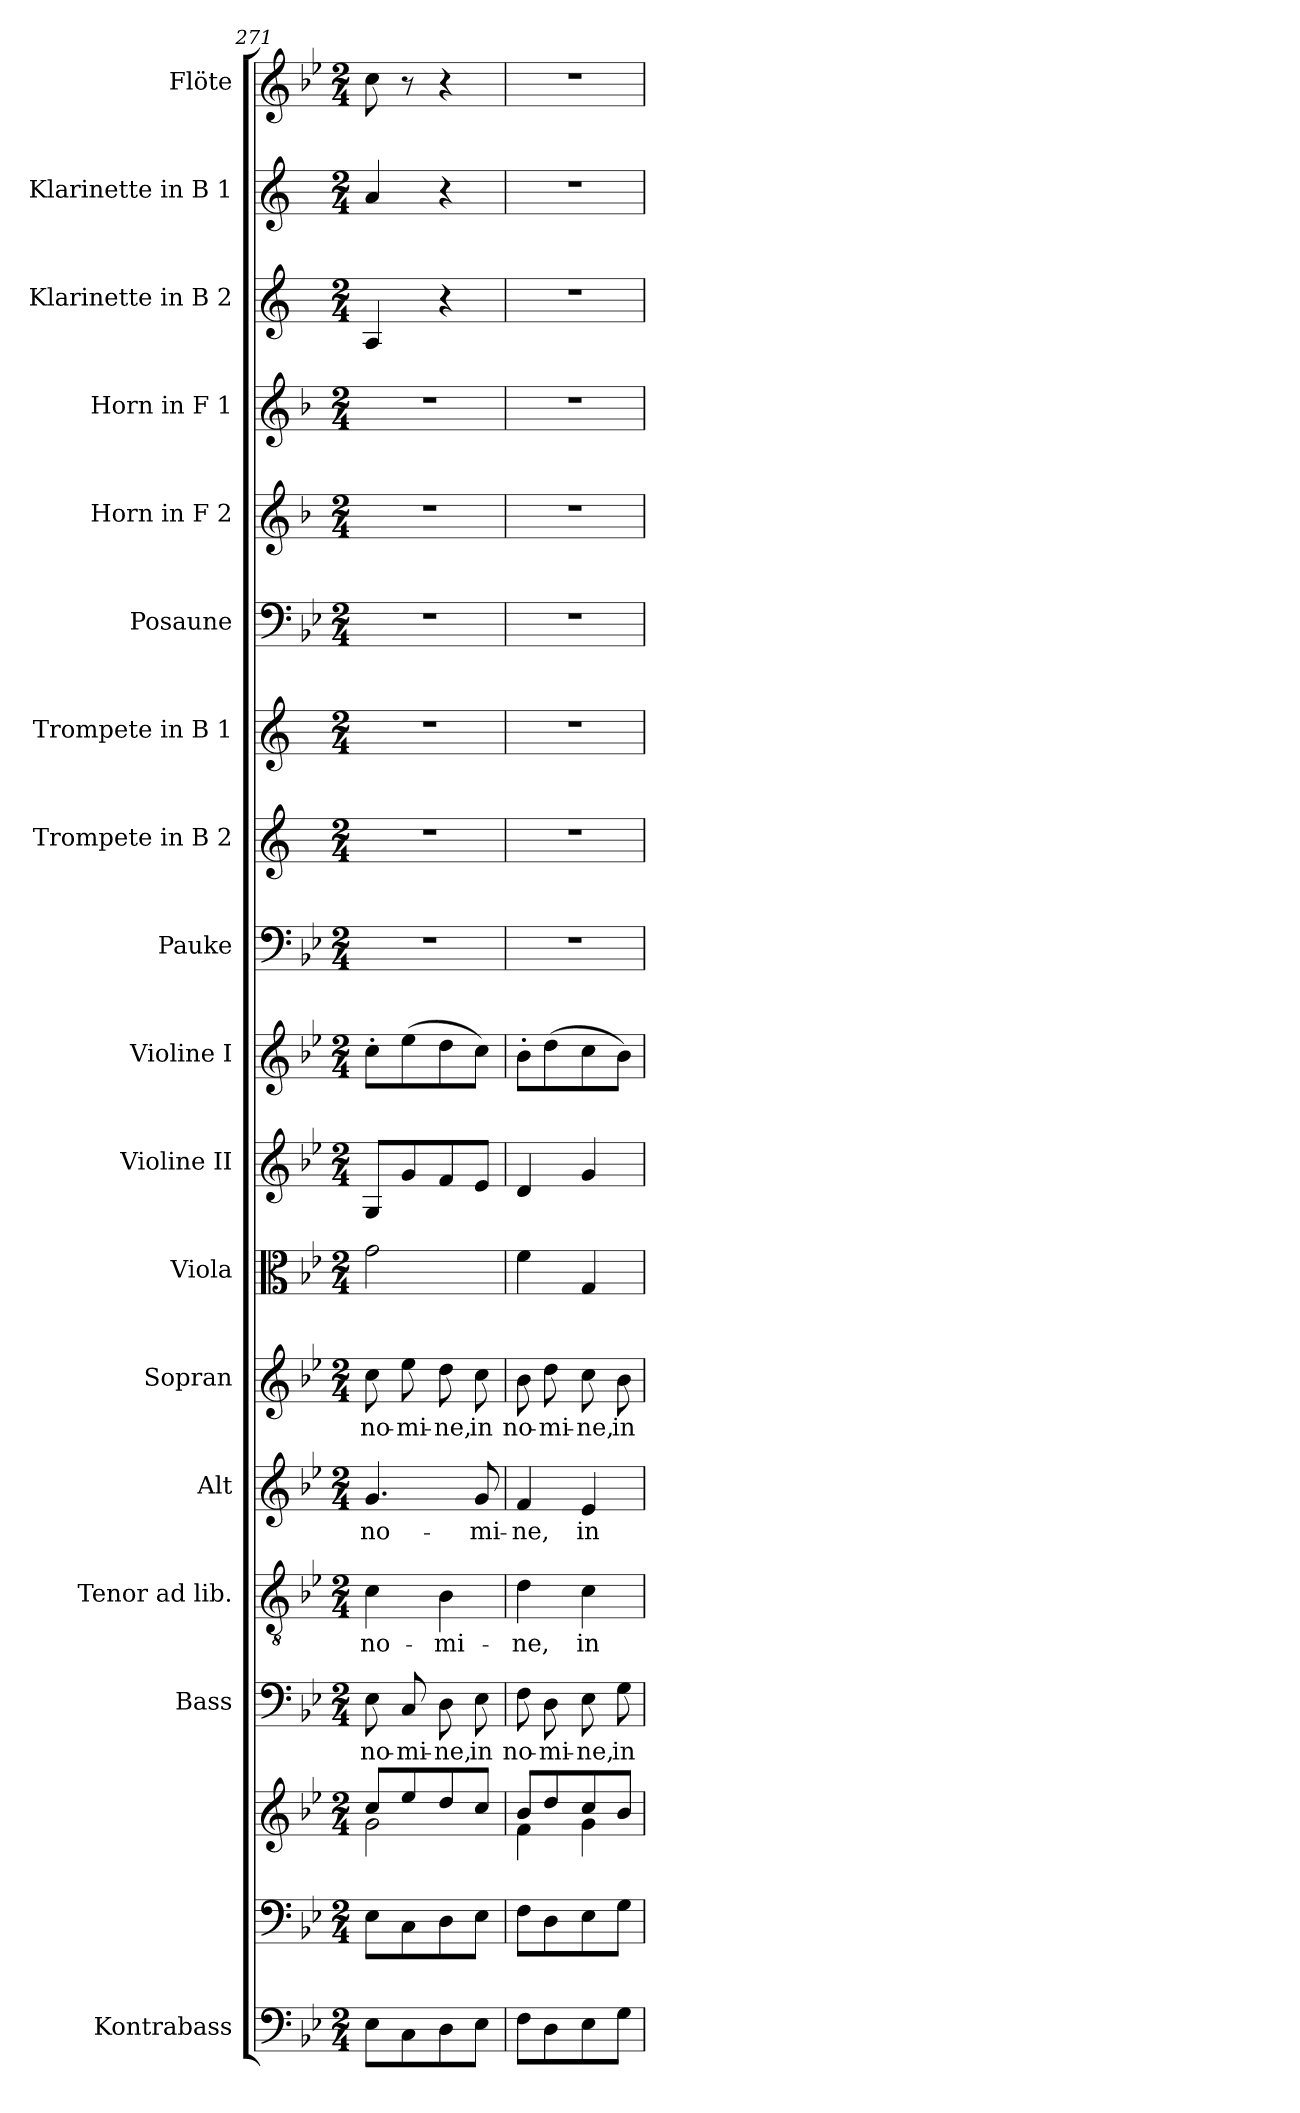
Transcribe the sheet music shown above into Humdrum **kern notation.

**kern	**kern	**kern	**kern	**text	**kern	**text	**kern	**text	**kern	**text	**kern	**kern	**kern	**kern	**kern	**kern	**kern	**kern	**kern	**kern	**kern	**kern
*part18	*part17	*part17	*part16	*part16	*part15	*part15	*part14	*part14	*part13	*part13	*part12	*part11	*part10	*part9	*part8	*part7	*part6	*part5	*part4	*part3	*part2	*part1
*staff19	*staff18	*staff17	*staff16	*staff16	*staff15	*staff15	*staff14	*staff14	*staff13	*staff13	*staff12	*staff11	*staff10	*staff9	*staff8	*staff7	*staff6	*staff5	*staff4	*staff3	*staff2	*staff1
*I"Kontrabass	*	*	*I"Bass	*	*I"Tenor ad lib.	*	*I"Alt	*	*I"Sopran	*	*I"Viola	*I"Violine II	*I"Violine I	*I"Pauke	*I"Trompete in B 2	*I"Trompete in B 1	*I"Posaune	*I"Horn in F 2	*I"Horn in F 1	*I"Klarinette in B 2	*I"Klarinette in B 1	*I"Flöte
*I'Kb.	*	*	*I'B	*	*I'T	*	*I'A	*	*I'S	*	*I'Vla.	*I'Vl. II	*I'Vl. I	*I'Pk.	*	*	*I'Pos.	*I'Hrn. 2	*I'Hrn. 1	*	*	*I'Fl.
*clefF4	*clefF4	*clefG2	*clefF4	*	*clefGv2	*	*clefG2	*	*clefG2	*	*clefC3	*clefG2	*clefG2	*clefF4	*clefG2	*clefG2	*clefF4	*clefG2	*clefG2	*clefG2	*clefG2	*clefG2
*ITrd7c12	*	*	*	*	*	*	*	*	*	*	*	*	*	*	*ITrd1c2	*ITrd1c2	*	*ITrd4c7	*ITrd4c7	*ITrd1c2	*ITrd1c2	*
*k[b-e-]	*k[b-e-]	*k[b-e-]	*k[b-e-]	*	*k[b-e-]	*	*k[b-e-]	*	*k[b-e-]	*	*k[b-e-]	*k[b-e-]	*k[b-e-]	*k[b-e-]	*k[b-e-]	*k[b-e-]	*k[b-e-]	*k[b-e-]	*k[b-e-]	*k[b-e-]	*k[b-e-]	*k[b-e-]
*B-:	*B-:	*B-:	*B-:	*	*B-:	*	*B-:	*	*B-:	*	*B-:	*B-:	*B-:	*B-:	*B-:	*B-:	*B-:	*B-:	*B-:	*B-:	*B-:	*B-:
*M2/4	*M2/4	*M2/4	*M2/4	*	*M2/4	*	*M2/4	*	*M2/4	*	*M2/4	*M2/4	*M2/4	*M2/4	*M2/4	*M2/4	*M2/4	*M2/4	*M2/4	*M2/4	*M2/4	*M2/4
=271	=271	=271	=271	=271	=271	=271	=271	=271	=271	=271	=271	=271	=271	=271	=271	=271	=271	=271	=271	=271	=271	=271
*	*	*^	*	*	*	*	*	*	*	*	*	*	*	*	*	*	*	*	*	*	*	*
!	!	!	!	!	!LO:LY:b	!	!LO:LY:b	!	!LO:LY:b	!	!LO:LY:b	!	!	!	!	!	!	!	!	!	!	!	!
8EE-\L	8E-\L	8cc/L	2g\	8E-\	no-	4c\	no-	4.g/	no-	8cc\	no-	2g\	8G/L	8cc'>\L	2r	2r	2r	2r	2r	2r	4G/	4g/	8cc\
!	!	!	!	!	!LO:LY:b	!	!	!	!	!	!LO:LY:b	!	!	!	!	!	!	!	!	!	!	!	!
8CC\	8C\	8ee-/	.	8C/	-mi-	.	.	.	.	8ee-\	-mi-	.	8g/	(>8ee-\	.	.	.	.	.	.	.	.	8r
!	!	!	!	!	!LO:LY:b	!	!LO:LY:b	!	!	!	!LO:LY:b	!	!	!	!	!	!	!	!	!	!	!	!
8DD\	8D\	8dd/	.	8D\	-ne,	4B-\	-mi-	.	.	8dd\	-ne,	.	8f/	8dd\	.	.	.	.	.	.	4r	4r	4r
!	!	!	!	!	!LO:LY:b	!	!	!	!LO:LY:b	!	!LO:LY:b	!	!	!	!	!	!	!	!	!	!	!	!
8EE-\J	8E-\J	8cc/J	.	8E-\	in	.	.	8g/	-mi-	8cc\	in	.	8e-/J	8cc\J)	.	.	.	.	.	.	.	.	.
=272	=272	=272	=272	=272	=272	=272	=272	=272	=272	=272	=272	=272	=272	=272	=272	=272	=272	=272	=272	=272	=272	=272	=272
!	!	!	!	!	!LO:LY:b	!	!LO:LY:b	!	!LO:LY:b	!	!LO:LY:b	!	!	!	!	!	!	!	!	!	!	!	!
8FF\L	8F\L	8b-/L	4f\	8F\	no-	4d\	-ne,	4f/	-ne,	8b-\	no-	4f\	4d/	8b-'>\L	2r	2r	2r	2r	2r	2r	2r	2r	2r
!	!	!	!	!	!LO:LY:b	!	!	!	!	!	!LO:LY:b	!	!	!	!	!	!	!	!	!	!	!	!
8DD\	8D\	8dd/	.	8D\	-mi-	.	.	.	.	8dd\	-mi-	.	.	(>8dd\	.	.	.	.	.	.	.	.	.
!	!	!	!	!	!LO:LY:b	!	!LO:LY:b	!	!LO:LY:b	!	!LO:LY:b	!	!	!	!	!	!	!	!	!	!	!	!
8EE-\	8E-\	8cc/	4g\	8E-\	-ne,	4c\	in	4e-/	in	8cc\	-ne,	4G/	4g/	8cc\	.	.	.	.	.	.	.	.	.
!	!	!	!	!	!LO:LY:b	!	!	!	!	!	!LO:LY:b	!	!	!	!	!	!	!	!	!	!	!	!
8GG\J	8G\J	8b-/J	.	8G\	in	.	.	.	.	8b-\	in	.	.	8b-\J)	.	.	.	.	.	.	.	.	.
*	*	*v	*v	*	*	*	*	*	*	*	*	*	*	*	*	*	*	*	*	*	*	*	*
=	=	=	=	=	=	=	=	=	=	=	=	=	=	=	=	=	=	=	=	=	=	=
*-	*-	*-	*-	*-	*-	*-	*-	*-	*-	*-	*-	*-	*-	*-	*-	*-	*-	*-	*-	*-	*-	*-
